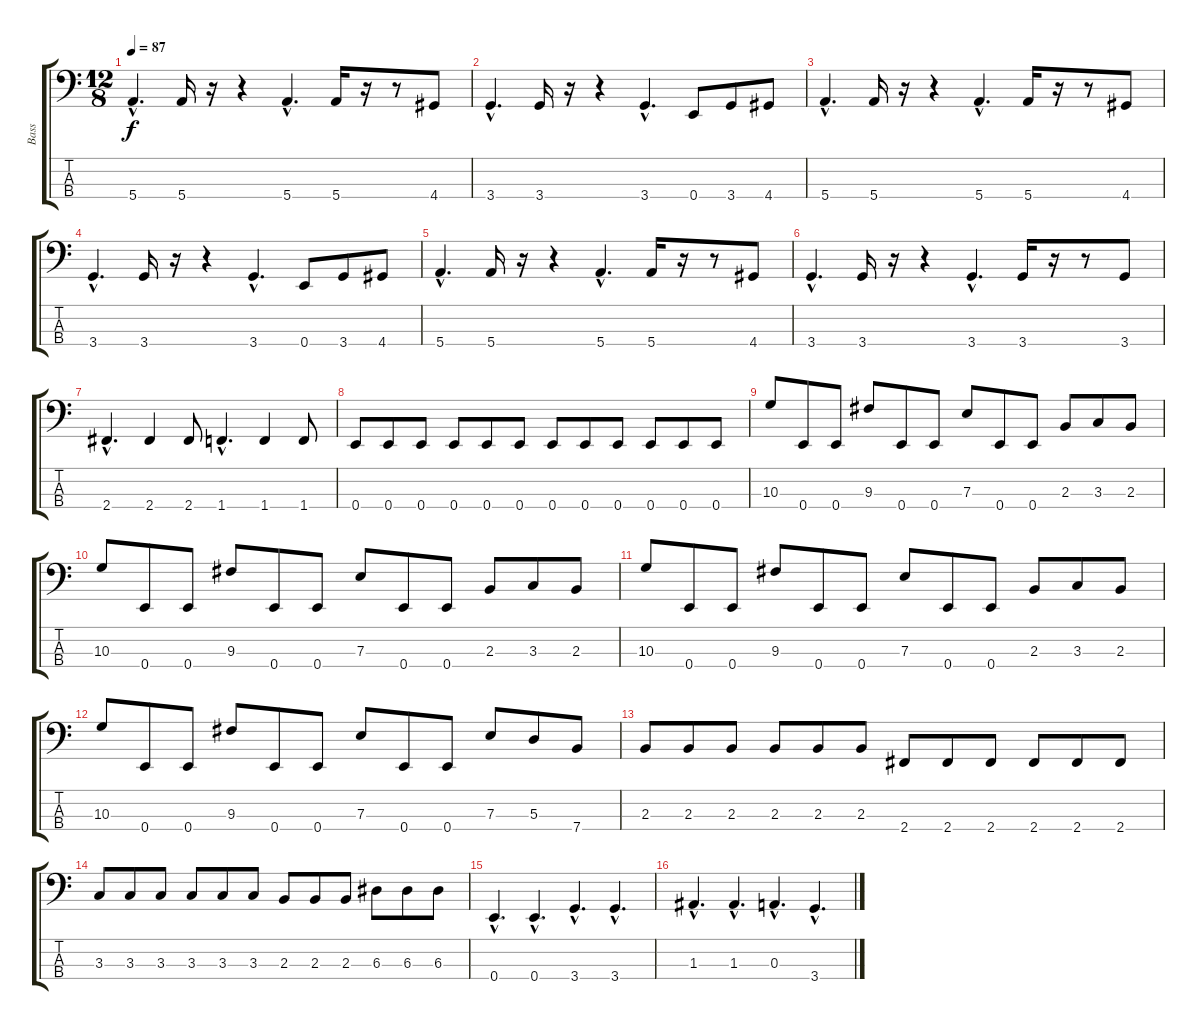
\track ("Bass" "Bass") {instrument electricbassfinger}
\staff {score tabs}
\tuning (G2 D2 A1 E1) {hide}
\ts (12 8)
\tempo 87
\clef f4
\ks c
5.4{hac}.4{d dy f} 5.4.16 r.16 r.4 5.4{hac}.4{d} 5.4.16 r.16 r.8 4.4.8 |
3.4{hac}.4{d} 3.4.16 r.16 r.4 3.4{hac}.4{d} 0.4.8 3.4.8 4.4.8 |
5.4{hac}.4{d} 5.4.16 r.16 r.4 5.4{hac}.4{d} 5.4.16 r.16 r.8 4.4.8 |
3.4{hac}.4{d} 3.4.16 r.16 r.4 3.4{hac}.4{d} 0.4.8 3.4.8 4.4.8 |
5.4{hac}.4{d} 5.4.16 r.16 r.4 5.4{hac}.4{d} 5.4.16 r.16 r.8 4.4.8 |
3.4{hac}.4{d} 3.4.16 r.16 r.4 3.4{hac}.4{d} 3.4.16 r.16 r.8 3.4.8 |
2.4{hac}.4{d} 2.4.4 2.4.8 1.4{hac}.4{d} 1.4.4 1.4.8 |
0.4.8{balance 8} 0.4.8 0.4.8 0.4.8 0.4.8 0.4.8 0.4.8 0.4.8 0.4.8 0.4.8 0.4.8 0.4.8 |
10.3.8 0.4.8 0.4.8 9.3.8 0.4.8 0.4.8 7.3.8 0.4.8 0.4.8 2.3.8 3.3.8 2.3.8 |
10.3.8 0.4.8 0.4.8 9.3.8 0.4.8 0.4.8 7.3.8 0.4.8 0.4.8 2.3.8 3.3.8 2.3.8 |
10.3.8 0.4.8 0.4.8 9.3.8 0.4.8 0.4.8 7.3.8 0.4.8 0.4.8 2.3.8 3.3.8 2.3.8 |
10.3.8 0.4.8 0.4.8 9.3.8 0.4.8 0.4.8 7.3.8 0.4.8 0.4.8 7.3.8 5.3.8 7.4.8 |
2.3.8 2.3.8 2.3.8 2.3.8 2.3.8 2.3.8 2.4.8 2.4.8 2.4.8 2.4.8 2.4.8 2.4.8 |
3.3.8 3.3.8 3.3.8 3.3.8 3.3.8 3.3.8 2.3.8 2.3.8 2.3.8 6.3.8 6.3.8 6.3.8 |
0.4{hac}.4{d} 0.4{hac}.4{d} 3.4{hac}.4{d} 3.4{hac}.4{d} |
1.3{hac}.4{d} 1.3{hac}.4{d} 0.3{hac}.4{d} 3.4{hac}.4{d}
